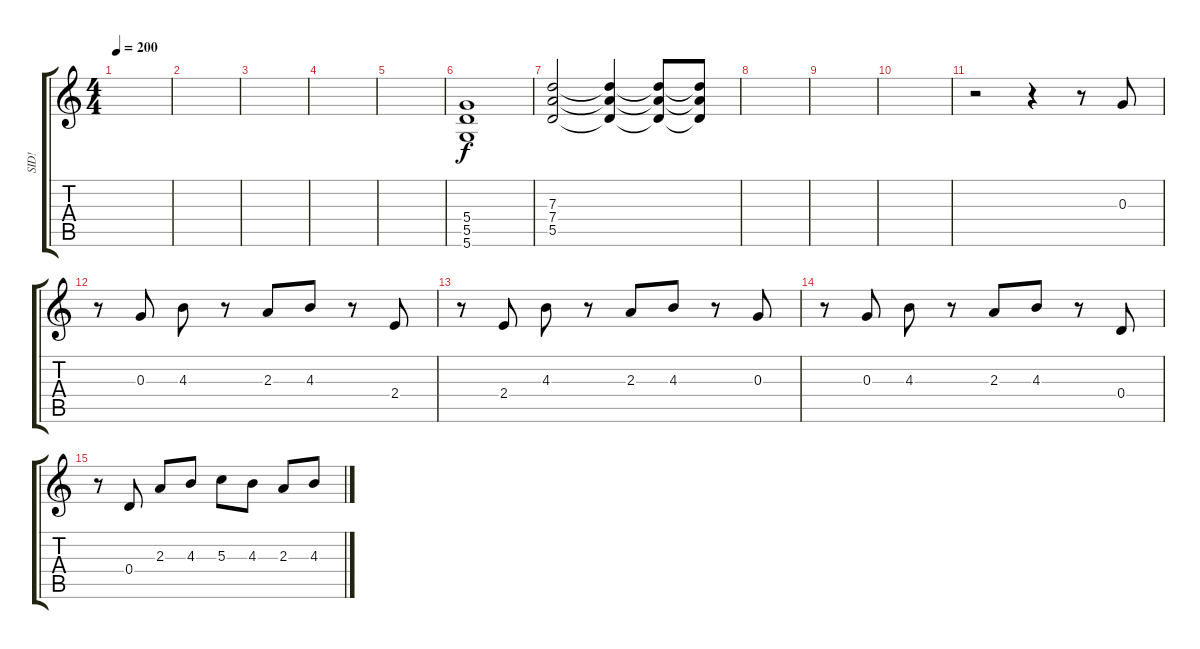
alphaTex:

\track ("SID!" "SID!") {solo instrument distortionguitar}
\staff {score tabs}
\tuning (E4 B3 G3 D3 A2 D2) {hide}
\ts (4 4)
\tempo 200
\clef g2
\ks c
|
|
|
|
|
(5.4 5.5 5.6).1 |
(7.3 7.4 5.5).2 (7.3{t} 7.4{t} 5.5{t}).4 (7.3{t} 7.4{t} 5.5{t}).8 (7.3{t} 7.4{t} 5.5{t}).8 |
|
|
|
r.2 r.4 r.8 0.3.8 |
r.8 0.3.8 4.3.8 r.8 2.3.8 4.3.8 r.8 2.4.8 |
r.8 2.4.8 4.3.8 r.8 2.3.8 4.3.8 r.8 0.3.8 |
r.8 0.3.8 4.3.8 r.8 2.3.8 4.3.8 r.8 0.4.8 |
r.8 0.4.8 2.3.8 4.3.8 5.3.8 4.3.8 2.3.8 4.3.8
